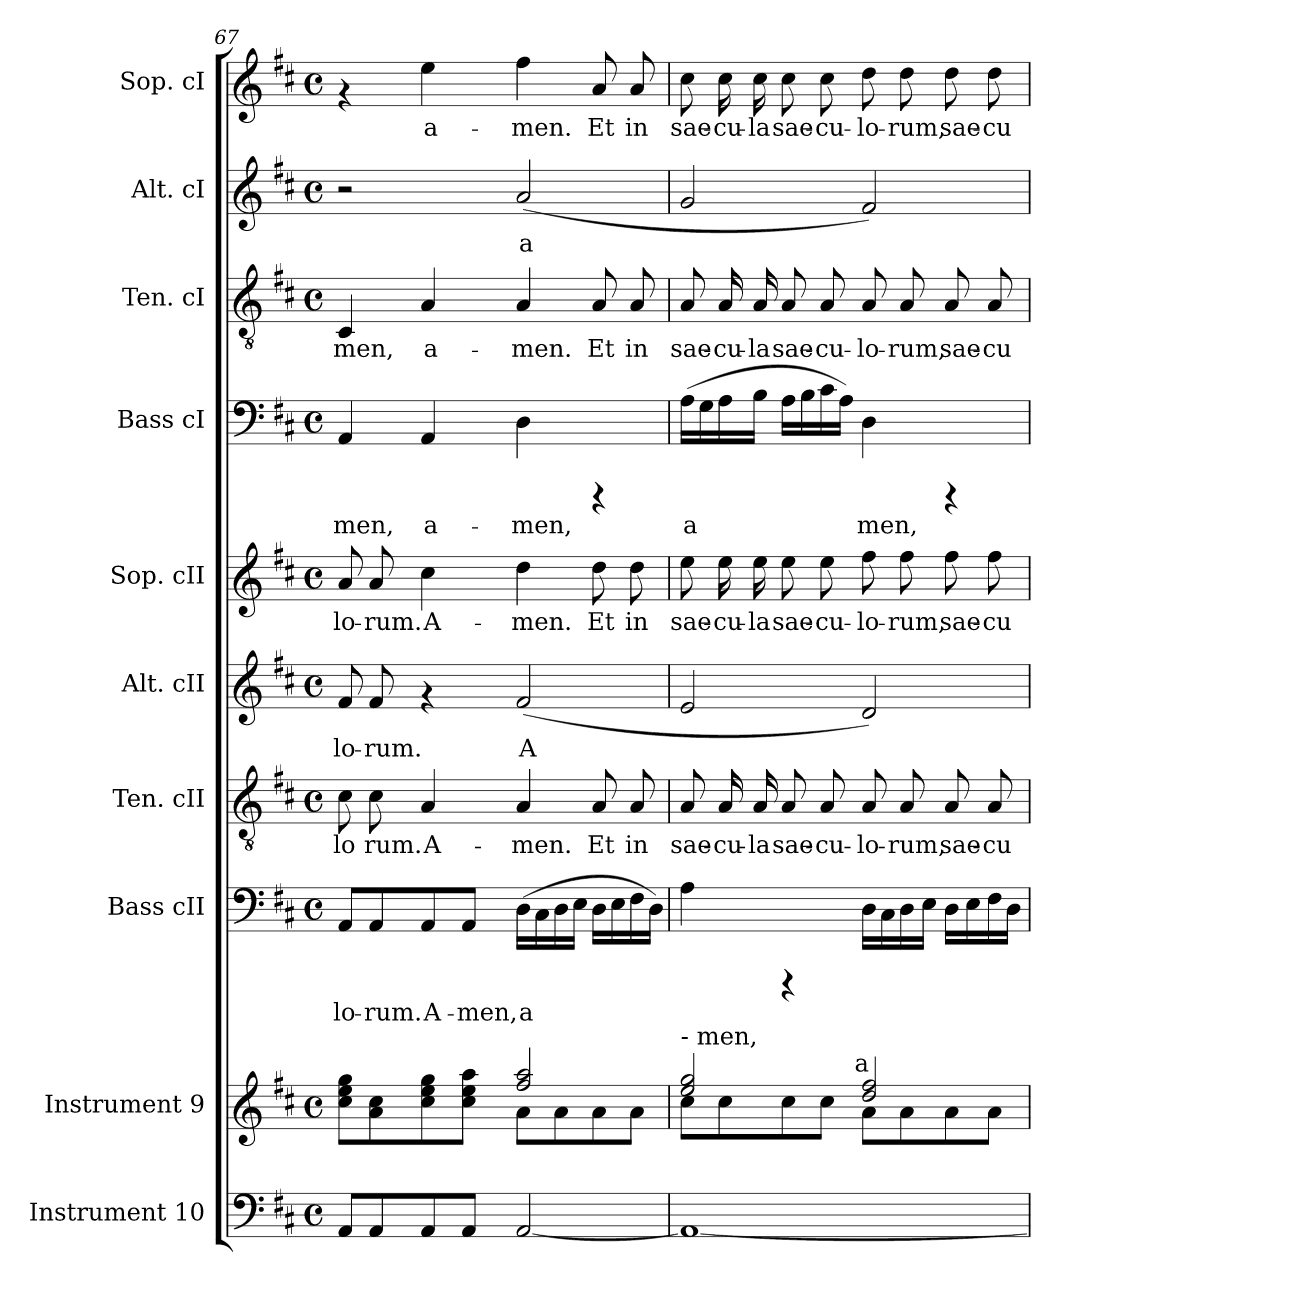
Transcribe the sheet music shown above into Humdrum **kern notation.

**kern	**kern	**kern	**text	**kern	**text	**kern	**text	**kern	**text	**kern	**text	**kern	**text	**kern	**text	**kern	**text
*part10	*part9	*part8	*part8	*part7	*part7	*part6	*part6	*part5	*part5	*part4	*part4	*part3	*part3	*part2	*part2	*part1	*part1
*staff10	*staff9	*staff8	*staff8	*staff7	*staff7	*staff6	*staff6	*staff5	*staff5	*staff4	*staff4	*staff3	*staff3	*staff2	*staff2	*staff1	*staff1
*I"Instrument 10	*I"Instrument 9	*I"Bass cII	*	*I"Ten. cII	*	*I"Alt. cII	*	*I"Sop. cII	*	*I"Bass cI	*	*I"Ten. cI	*	*I"Alt. cI	*	*I"Sop. cI	*
*	*	*I'Bass cII	*	*I'Ten. cII	*	*I'Alt. cII	*	*I'Sop. cII	*	*I'Bass cI	*	*I'Ten. cI	*	*I'Alt. cI	*	*I'Sop. cI	*
*clefF4	*clefG2	*clefF4	*	*clefGv2	*	*clefG2	*	*clefG2	*	*clefF4	*	*clefGv2	*	*clefG2	*	*clefG2	*
*k[f#c#]	*k[f#c#]	*k[f#c#]	*	*k[f#c#]	*	*k[f#c#]	*	*k[f#c#]	*	*k[f#c#]	*	*k[f#c#]	*	*k[f#c#]	*	*k[f#c#]	*
*D:	*D:	*D:	*	*D:	*	*D:	*	*D:	*	*D:	*	*D:	*	*D:	*	*D:	*
*M4/4	*M4/4	*M4/4	*	*M4/4	*	*M4/4	*	*M4/4	*	*M4/4	*	*M4/4	*	*M4/4	*	*M4/4	*
*met(c)	*met(c)	*met(c)	*	*met(c)	*	*met(c)	*	*met(c)	*	*met(c)	*	*met(c)	*	*met(c)	*	*met(c)	*
=67	=67	=67	=67	=67	=67	=67	=67	=67	=67	=67	=67	=67	=67	=67	=67	=67	=67
*	*^	*	*	*	*	*	*	*	*	*	*	*	*	*	*	*	*
!	!	!	!	!LO:LY:b:rj	!	!LO:LY:b:cj	!	!LO:LY:b:cj	!	!LO:LY:b:cj	!	!LO:LY:b:rj	!	!LO:LY:b:cj	!	!	!	!
8AA/L	2ryy	8gg\ 8ee\ 8cc#\L	8AA/L	-lo-	8c#\	-lo	8f#/	-lo-	8a/	-lo-	4AA/	-men,	4C#/	men,	2r	.	4rf	.
!	!	!	!	!LO:LY:b:rj	!	!LO:LY:b:cj	!	!LO:LY:b:cj	!	!LO:LY:b:cj	!	!	!	!	!	!	!	!
8AA/	.	8a\ 8cc#\	8AA/	-rum.	8c#\	rum.	8f#/	-rum.	8a/	-rum.	.	.	.	.	.	.	.	.
!	!	!	!	!LO:LY:b:rj	!	!LO:LY:b:cj	!	!	!	!LO:LY:b:cj	!	!LO:LY:b:rj	!	!LO:LY:b:cj	!	!	!	!LO:LY:b:rj
8AA/	.	8gg\ 8ee\ 8cc#\	8AA/	A-	4A/	A-	4rf	.	4cc#\	A-	4AA/	a-	4A/	a-	.	.	4ee\	a-
!	!	!	!	!LO:LY:b:rj	!	!	!	!	!	!	!	!	!	!	!	!	!	!
8AA/J	.	8aa\ 8ee\ 8cc#\J	8AA/J	-men,	.	.	.	.	.	.	.	.	.	.	.	.	.	.
!	!	!	!	!LO:LY:b:rj	!	!LO:LY:b:cj	!	!LO:LY:b:cj	!	!LO:LY:b:cj	!	!LO:LY:b:rj	!	!LO:LY:b:cj	!	!LO:LY:b:cj	!	!LO:LY:b:rj
[<2AA/	2aa/ 2ff#/	8a\L	(>16D\L	a-	4A/	-men.	(>2f#/	A-	4dd\	-men.	4D\	-men,	4A/	-men.	(<2a/	a-	4ff#\	-men.
!	!	!	!	!LO:LY:b:rj	!	!	!	!	!	!	!	!	!	!	!	!	!	!
.	.	.	16C#\	--	.	.	.	.	.	.	.	.	.	.	.	.	.	.
!	!	!	!	!LO:LY:b:rj	!	!	!	!	!	!	!	!	!	!	!	!	!	!
.	.	8a\	16D\	--	.	.	.	.	.	.	.	.	.	.	.	.	.	.
!	!	!	!	!LO:LY:b:rj	!	!	!	!	!	!	!	!	!	!	!	!	!	!
.	.	.	16E\J	--	.	.	.	.	.	.	.	.	.	.	.	.	.	.
!	!	!	!	!LO:LY:b:rj	!	!LO:LY:b:cj	!	!	!	!LO:LY:b:cj	!	!	!	!LO:LY:b:cj	!	!	!	!LO:LY:b:rj
.	.	8a\	16D\L	--	8A/	Et	.	.	8dd\	Et	4rCCC	.	8A/	Et	.	.	8a/	Et
!	!	!	!	!LO:LY:b:rj	!	!	!	!	!	!	!	!	!	!	!	!	!	!
.	.	.	16E\	--	.	.	.	.	.	.	.	.	.	.	.	.	.	.
!	!	!	!	!LO:LY:b:rj	!	!LO:LY:b:cj	!	!	!	!LO:LY:b:cj	!	!	!	!LO:LY:b:cj	!	!	!	!LO:LY:b:rj
.	.	8a\J	16F#\	--	8A/	in	.	.	8dd\	in	.	.	8A/	in	.	.	8a/	in
!	!	!	!	!LO:LY:b:rj	!	!	!	!	!	!	!	!	!	!	!	!	!	!
.	.	.	16D\J)	--	.	.	.	.	.	.	.	.	.	.	.	.	.	.
!!LO:PB:g=z
=68	=68	=68	=68	=68	=68	=68	=68	=68	=68	=68	=68	=68	=68	=68	=68	=68	=68	=68
!	!LO:TX:a:t=- men,	!	!	!	!	!	!	!	!	!	!	!	!	!	!	!	!	!
!	!	!	!	!LO:LY:b:rj	!	!LO:LY:b:cj	!	!LO:LY:b:cj	!	!LO:LY:b:cj	!	!LO:LY:b:rj	!	!LO:LY:b:cj	!	!LO:LY:b:cj	!	!LO:LY:b:rj
*	*	*^	*	*	*	*	*	*	*	*	*	*	*	*	*	*	*	*
1AA_>	2ee/ 2gg/	8cc#\L	4ryy	4A\	--	8A/	sae-	2e/	--	8ee\	sae-	(>16A\L	a-	8A/	sae-	2g/	--	8cc#\	sae-
!	!	!	!	!	!	!	!	!	!	!	!	!	!LO:LY:b:rj	!	!	!	!	!	!
.	.	.	.	.	.	.	.	.	.	.	.	16G\	--	.	.	.	.	.	.
!	!	!	!	!	!	!	!LO:LY:b:cj	!	!	!	!LO:LY:b:cj	!	!LO:LY:b:rj	!	!LO:LY:b:cj	!	!	!	!LO:LY:b:rj
.	.	8cc#\	.	.	.	16A/	-cu-	.	.	16ee\	-cu-	16A\	--	16A/	-cu-	.	.	16cc#\	-cu-
!	!	!	!	!	!	!	!LO:LY:b:cj	!	!	!	!LO:LY:b:cj	!	!LO:LY:b:rj	!	!LO:LY:b:cj	!	!	!	!LO:LY:b:rj
.	.	.	.	.	.	16A/	-la	.	.	16ee\	-la	16B\J	--	16A/	-la	.	.	16cc#\	-la
!	!	!	!	!	!	!	!LO:LY:b:cj	!	!	!	!LO:LY:b:cj	!	!LO:LY:b:rj	!	!LO:LY:b:cj	!	!	!	!LO:LY:b:rj
.	.	8cc#\	8...ryy	4rCCC	.	8A/	sae-	.	.	8ee\	sae-	16A\L	--	8A/	sae-	.	.	8cc#\	sae-
!	!	!	!	!	!	!	!	!	!	!	!	!	!LO:LY:b:rj	!	!	!	!	!	!
.	.	.	.	.	.	.	.	.	.	.	.	16B\	--	.	.	.	.	.	.
!	!	!	!	!	!	!	!LO:LY:b:cj	!	!	!	!LO:LY:b:cj	!	!LO:LY:b:rj	!	!LO:LY:b:cj	!	!	!	!LO:LY:b:rj
.	.	8cc#\J	.	.	.	8A/	-cu-	.	.	8ee\	-cu-	16c#\	--	8A/	-cu-	.	.	8cc#\	-cu-
!	!	!	!	!	!	!	!	!	!	!	!	!	!LO:LY:b:rj	!	!	!	!	!	!
.	.	.	.	.	.	.	.	.	.	.	.	16A\J)	--	.	.	.	.	.	.
!	!	!	!LO:TX:a:t=a	!	!	!	!	!	!	!	!	!	!	!	!	!	!	!	!
.	.	.	2ryy	.	.	.	.	.	.	.	.	.	.	.	.	.	.	.	.
!	!	!	!	!	!LO:LY:b:rj	!	!LO:LY:b:cj	!	!LO:LY:b:cj	!	!LO:LY:b:cj	!	!LO:LY:b:rj	!	!LO:LY:b:cj	!	!LO:LY:b:cj	!	!LO:LY:b:rj
.	2ff#/ 2dd/	8a\L	.	16D\L	--	8A/	-lo-	2d/)	--	8ff#\	-lo-	4D\	-men,	8A/	-lo-	2f#/)	--	8dd\	-lo-
!	!	!	!	!	!LO:LY:b:rj	!	!	!	!	!	!	!	!	!	!	!	!	!	!
.	.	.	.	16C#\	--	.	.	.	.	.	.	.	.	.	.	.	.	.	.
!	!	!	!	!	!LO:LY:b:rj	!	!LO:LY:b:cj	!	!	!	!LO:LY:b:cj	!	!	!	!LO:LY:b:cj	!	!	!	!LO:LY:b:rj
.	.	8a\	.	16D\	--	8A/	-rum,	.	.	8ff#\	-rum,	.	.	8A/	-rum,	.	.	8dd\	-rum,
!	!	!	!	!	!LO:LY:b:rj	!	!	!	!	!	!	!	!	!	!	!	!	!	!
.	.	.	.	16E\J	--	.	.	.	.	.	.	.	.	.	.	.	.	.	.
!	!	!	!	!	!LO:LY:b:rj	!	!LO:LY:b:cj	!	!	!	!LO:LY:b:cj	!	!	!	!LO:LY:b:cj	!	!	!	!LO:LY:b:rj
.	.	8a\	.	16D\L	--	8A/	sae-	.	.	8ff#\	sae-	4rCCC	.	8A/	sae-	.	.	8dd\	sae-
!	!	!	!	!	!LO:LY:b:rj	!	!	!	!	!	!	!	!	!	!	!	!	!	!
.	.	.	.	16E\	--	.	.	.	.	.	.	.	.	.	.	.	.	.	.
!	!	!	!	!	!LO:LY:b:rj	!	!LO:LY:b:cj	!	!	!	!LO:LY:b:cj	!	!	!	!LO:LY:b:cj	!	!	!	!LO:LY:b:rj
.	.	8a\J	.	16F#\	--	8A/	-cu-	.	.	8ff#\	-cu-	.	.	8A/	-cu-	.	.	8dd\	-cu-
!	!	!	!	!	!LO:LY:b:rj	!	!	!	!	!	!	!	!	!	!	!	!	!	!
.	.	.	.	16D\J	--	.	.	.	.	.	.	.	.	.	.	.	.	.	.
.	.	.	64ryy	.	.	.	.	.	.	.	.	.	.	.	.	.	.	.	.
*	*v	*v	*v	*	*	*	*	*	*	*	*	*	*	*	*	*	*	*	*
=	=	=	=	=	=	=	=	=	=	=	=	=	=	=	=	=	=
*-	*-	*-	*-	*-	*-	*-	*-	*-	*-	*-	*-	*-	*-	*-	*-	*-	*-
